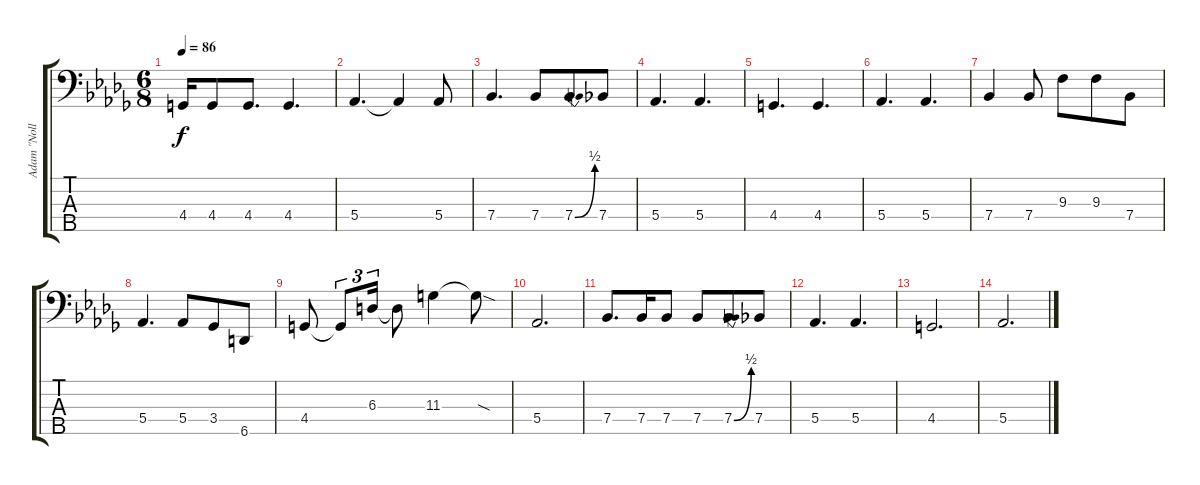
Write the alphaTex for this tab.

\track ("Adam \"Nolly\" Getgood - Bass" "Adam \"Noll") {instrument electricbassfinger}
\staff {score tabs}
\tuning (Gb2 Db2 Ab1 Eb1 Ab0) {hide}
\ts (6 8)
\tempo 86
\clef f4
\ks bbminor
4.4.16{dy f} 4.4.8 4.4.8{d} 4.4.4{d} |
5.4.4{d} 5.4{t}.4 5.4.8 |
7.4.4{d} 7.4.8 7.4{be (bend 0 0 60 2)}.8 7.4.8 |
5.4.4{d} 5.4.4{d} |
4.4.4{d} 4.4.4{d} |
5.4.4{d} 5.4.4{d} |
7.4.4 7.4.8 9.3.8 9.3.8 7.4.8 |
5.4.4{d} 5.4.8 3.4.8 6.5.8 |
4.4.8 4.4{t}.8{tu (3 2)} 6.3.16{tu (3 2)} 6.3{t}.8 11.3.4 11.3{sod t}.8 |
5.4.2{d} |
7.4.8{d} 7.4.16 7.4.8 7.4.8 7.4{be (bend 0 0 60 2)}.8 7.4.8 |
5.4.4{d} 5.4.4{d} |
4.4.2{d} |
5.4.2{d}
